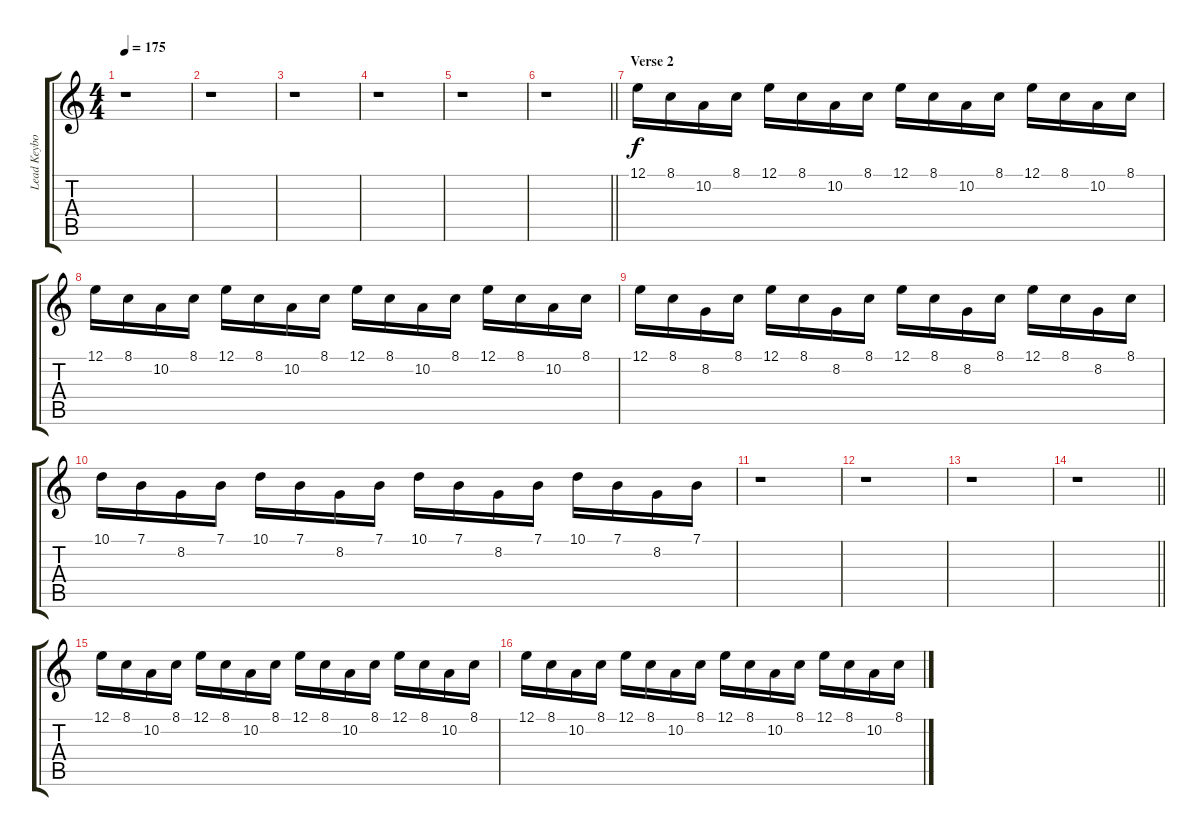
\track ("Lead Keyboard: Manuel Schallinger" "Lead Keybo") {instrument fx4atmosphere}
\staff {score tabs}
\tuning (E4 B3 G3 D3 A2 E2) {hide}
\ts (4 4)
\tempo 175
\clef g2
\ks aminor
r.1{dy f} |
r.1 |
r.1 |
r.1 |
r.1 |
\barLineRight lightlight
r.1 |
\section ("" "Verse 2")
12.1.16 8.1.16 10.2.16 8.1.16 12.1.16 8.1.16 10.2.16 8.1.16 12.1.16 8.1.16 10.2.16 8.1.16 12.1.16 8.1.16 10.2.16 8.1.16 |
12.1.16 8.1.16 10.2.16 8.1.16 12.1.16 8.1.16 10.2.16 8.1.16 12.1.16 8.1.16 10.2.16 8.1.16 12.1.16 8.1.16 10.2.16 8.1.16 |
12.1.16 8.1.16 8.2.16 8.1.16 12.1.16 8.1.16 8.2.16 8.1.16 12.1.16 8.1.16 8.2.16 8.1.16 12.1.16 8.1.16 8.2.16 8.1.16 |
10.1.16 7.1.16 8.2.16 7.1.16 10.1.16 7.1.16 8.2.16 7.1.16 10.1.16 7.1.16 8.2.16 7.1.16 10.1.16 7.1.16 8.2.16 7.1.16 |
r.1 |
r.1 |
r.1 |
\barLineRight lightlight
r.1 |
12.1.16 8.1.16 10.2.16 8.1.16 12.1.16 8.1.16 10.2.16 8.1.16 12.1.16 8.1.16 10.2.16 8.1.16 12.1.16 8.1.16 10.2.16 8.1.16 |
12.1.16 8.1.16 10.2.16 8.1.16 12.1.16 8.1.16 10.2.16 8.1.16 12.1.16 8.1.16 10.2.16 8.1.16 12.1.16 8.1.16 10.2.16 8.1.16
